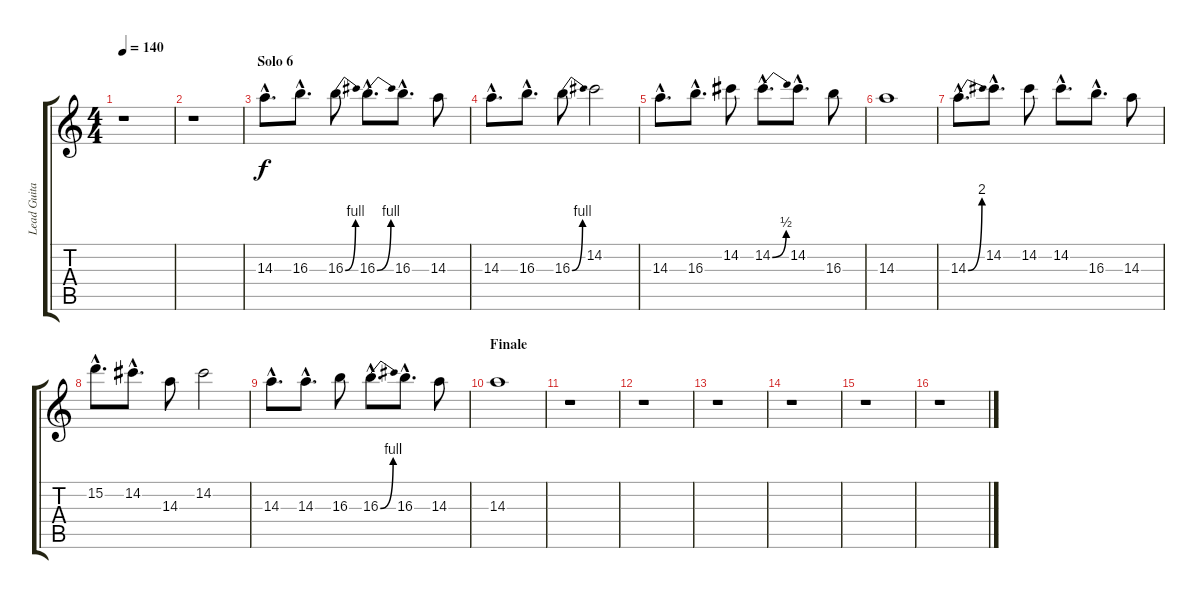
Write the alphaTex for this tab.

\track ("Lead Guitar 2" "Lead Guita") {instrument overdrivenguitar}
\staff {score tabs}
\tuning (E4 B3 G3 D3 A2 E2) {hide}
\ts (4 4)
\tempo 140
\clef g2
\ks c
r.1{dy f} |
r.1 |
\section ("" "Solo 6")
14.3{hac}.8{d} 16.3{hac}.8{d} 16.3{be (bend 0 0 60 4)}.8 16.3{be (bend 0 0 60 4) hac}.8{d} 16.3{hac}.8{d} 14.3.8 |
14.3{hac}.8{d} 16.3{hac}.8{d} 16.3{be (bend 0 0 60 4)}.8 14.2.2 |
14.3{hac}.8{d} 16.3{hac}.8{d} 14.2.8 14.2{be (bend 0 0 60 2) hac}.8{d} 14.2{hac}.8{d} 16.3.8 |
14.3.1 |
14.3{be (bend 0 0 60 8) hac}.8{d} 14.2{hac}.8{d} 14.2.8 14.2{hac}.8{d} 16.3{hac}.8{d} 14.3.8 |
15.2{hac}.8{d} 14.2{hac}.8{d} 14.3.8 14.2.2 |
14.3{hac}.8{d} 14.3{hac}.8{d} 16.3.8 16.3{be (bend 0 0 60 4) hac}.8{d} 16.3{hac}.8{d} 14.3.8 |
\section ("" "Finale")
14.3.1 |
r.1 |
r.1 |
r.1 |
r.1 |
r.1 |
r.1
